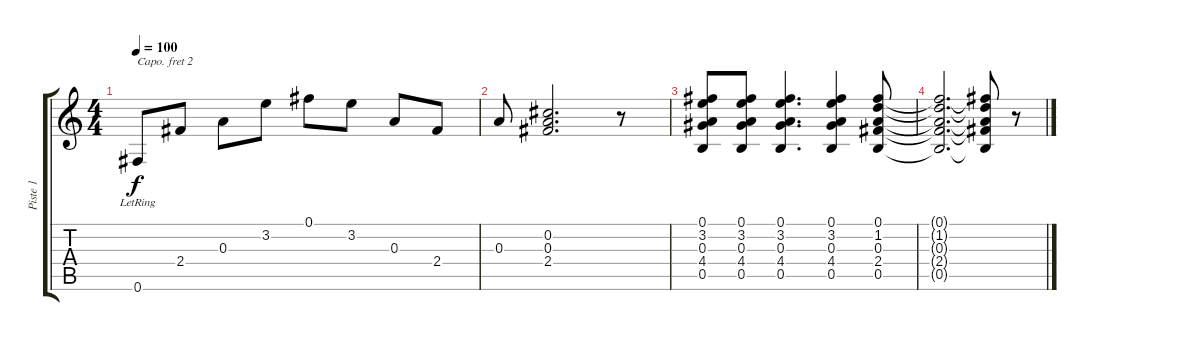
\track ("Piste 1" "Piste 1") {instrument acousticguitarsteel}
\staff {score tabs}
\capo 2
\tuning (E4 B3 G3 D3 A2 E2) {hide}
\ts (4 4)
\tempo 100
\clef g2
\ks c
0.6{lr}.8{dy f} 2.4.8 0.3.8 3.2.8 0.1.8 3.2.8 0.3.8 2.4.8 |
0.3.8 (0.2 0.3 2.4).2{d} r.8 |
(0.1 3.2 0.3 4.4 0.5).8 (0.1 3.2 0.3 4.4 0.5).8 (0.1 3.2 0.3 4.4 0.5).4{d} (0.1 3.2 0.3 4.4 0.5).4 (0.1 1.2 0.3 2.4 0.5).8 |
(0.1{t} 1.2{t} 0.3{t} 2.4{t} 0.5{t}).2{d} (0.1{t} 1.2{t} 0.3{t} 2.4{t} 0.5{t}).8 r.8
